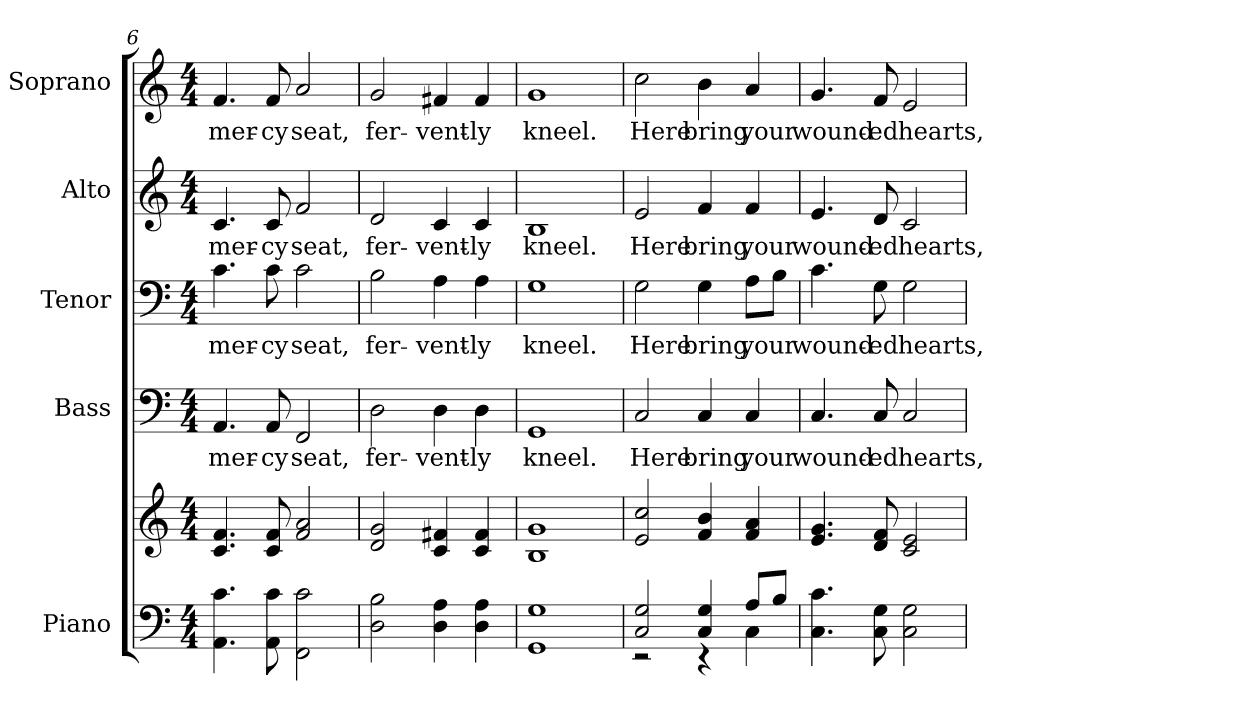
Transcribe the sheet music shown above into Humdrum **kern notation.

**kern	**kern	**kern	**text	**kern	**text	**kern	**text	**kern	**text
*part5	*part5	*part4	*part4	*part3	*part3	*part2	*part2	*part1	*part1
*staff6	*staff5	*staff4	*staff4	*staff3	*staff3	*staff2	*staff2	*staff1	*staff1
*I"Piano	*	*I"Bass	*	*I"Tenor	*	*I"Alto	*	*I"Soprano	*
*I'Pno.	*	*I'B.	*	*I'T.	*	*I'A.	*	*I'S.	*
*clefF4	*clefG2	*clefF4	*	*clefF4	*	*clefG2	*	*clefG2	*
*k[]	*k[]	*k[]	*	*k[]	*	*k[]	*	*k[]	*
*C:	*C:	*C:	*	*C:	*	*C:	*	*C:	*
*M4/4	*M4/4	*M4/4	*	*M4/4	*	*M4/4	*	*M4/4	*
=6	=6	=6	=6	=6	=6	=6	=6	=6	=6
!	!	!	!LO:LY:b:color=#000000	!	!	!	!	!	!
!	!	!	!	!	!LO:LY:b:color=#000000	!	!	!	!
!	!	!	!	!	!	!	!LO:LY:b:color=#000000	!	!
!	!	!	!	!	!	!	!	!	!LO:LY:b:color=#000000
4.AAi\ 4.ci	4.ci/ 4.fi	4.AAi/	mer-	4.ci\	mer-	4.ci/	mer-	4.fi/	mer-
!	!	!	!LO:LY:b:color=#000000	!	!	!	!	!	!
!	!	!	!	!	!LO:LY:b:color=#000000	!	!	!	!
!	!	!	!	!	!	!	!LO:LY:b:color=#000000	!	!
!	!	!	!	!	!	!	!	!	!LO:LY:b:color=#000000
8AAi\ 8ci	8ci/ 8fi	8AAi/	-cy	8ci\	-cy	8ci/	-cy	8fi/	-cy
!	!	!	!LO:LY:b:color=#000000	!	!	!	!	!	!
!	!	!	!	!	!LO:LY:b:color=#000000	!	!	!	!
!	!	!	!	!	!	!	!LO:LY:b:color=#000000	!	!
!	!	!	!	!	!	!	!	!	!LO:LY:b:color=#000000
2FFi\ 2ci	2fi/ 2ai	2FFi/	seat,	2ci\	seat,	2fi/	seat,	2ai/	seat,
!!LO:PB:g=z
=7	=7	=7	=7	=7	=7	=7	=7	=7	=7
!	!	!	!LO:LY:b:color=#000000	!	!	!	!	!	!
!	!	!	!	!	!LO:LY:b:color=#000000	!	!	!	!
!	!	!	!	!	!	!	!LO:LY:b:color=#000000	!	!
!	!	!	!	!	!	!	!	!	!LO:LY:b:color=#000000
2Di\ 2Bi	2di/ 2gi	2Di\	fer-	2Bi\	fer-	2di/	fer-	2gi/	fer-
!	!	!	!LO:LY:b:color=#000000	!	!	!	!	!	!
!	!	!	!	!	!LO:LY:b:color=#000000	!	!	!	!
!	!	!	!	!	!	!	!LO:LY:b:color=#000000	!	!
!	!	!	!	!	!	!	!	!	!LO:LY:b:color=#000000
4Di\ 4Ai	4ci/ 4f#Xi	4Di\	-vent-	4Ai\	-vent-	4ci/	-vent-	4f#Xi/	-vent-
!	!	!	!LO:LY:b:color=#000000	!	!	!	!	!	!
!	!	!	!	!	!LO:LY:b:color=#000000	!	!	!	!
!	!	!	!	!	!	!	!LO:LY:b:color=#000000	!	!
!	!	!	!	!	!	!	!	!	!LO:LY:b:color=#000000
4Di\ 4Ai	4ci/ 4f#i	4Di\	-ly	4Ai\	-ly	4ci/	-ly	4f#i/	-ly
=8	=8	=8	=8	=8	=8	=8	=8	=8	=8
!	!	!	!LO:LY:b:color=#000000	!	!	!	!	!	!
!	!	!	!	!	!LO:LY:b:color=#000000	!	!	!	!
!	!	!	!	!	!	!	!LO:LY:b:color=#000000	!	!
!	!	!	!	!	!	!	!	!	!LO:LY:b:color=#000000
1GGi 1Gi	1Bi 1gi	1GGi	kneel.	1Gi	kneel.	1Bi	kneel.	1gi	kneel.
=9	=9	=9	=9	=9	=9	=9	=9	=9	=9
*^	*	*	*	*	*	*	*	*	*
!	!	!	!	!LO:LY:b:color=#000000	!	!	!	!	!	!
!	!	!	!	!	!	!LO:LY:b:color=#000000	!	!	!	!
!	!	!	!	!	!	!	!	!LO:LY:b:color=#000000	!	!
!	!	!	!	!	!	!	!	!	!	!LO:LY:b:color=#000000
2Ci/ 2Gi	2r	2ei/ 2cci	2Ci/	Here	2Gi\	Here	2ei/	Here	2cci\	Here
!	!	!	!	!LO:LY:b:color=#000000	!	!	!	!	!	!
!	!	!	!	!	!	!LO:LY:b:color=#000000	!	!	!	!
!	!	!	!	!	!	!	!	!LO:LY:b:color=#000000	!	!
!	!	!	!	!	!	!	!	!	!	!LO:LY:b:color=#000000
4Ci/ 4Gi	4r	4fi/ 4bi	4Ci/	bring	4Gi\	bring	4fi/	bring	4bi\	bring
!	!	!	!	!LO:LY:b:color=#000000	!	!	!	!	!	!
!	!	!	!	!	!	!LO:LY:b:color=#000000	!	!	!	!
!	!	!	!	!	!	!	!	!LO:LY:b:color=#000000	!	!
!	!	!	!	!	!	!	!	!	!	!LO:LY:b:color=#000000
8Ai/L	4Ci\	4fi/ 4ai	4Ci/	your	8Ai\L	your	4fi/	your	4ai/	your
8Bi/J	.	.	.	.	8Bi\J	.	.	.	.	.
*v	*v	*	*	*	*	*	*	*	*	*
!!LO:PB:g=z
=10	=10	=10	=10	=10	=10	=10	=10	=10	=10
!	!	!	!LO:LY:b:color=#000000	!	!	!	!	!	!
!	!	!	!	!	!LO:LY:b:color=#000000	!	!	!	!
!	!	!	!	!	!	!	!LO:LY:b:color=#000000	!	!
!	!	!	!	!	!	!	!	!	!LO:LY:b:color=#000000
4.Ci\ 4.ci	4.ei/ 4.gi	4.Ci/	wound-	4.ci\	wound-	4.ei/	wound-	4.gi/	wound-
!	!	!	!LO:LY:b:color=#000000	!	!	!	!	!	!
!	!	!	!	!	!LO:LY:b:color=#000000	!	!	!	!
!	!	!	!	!	!	!	!LO:LY:b:color=#000000	!	!
!	!	!	!	!	!	!	!	!	!LO:LY:b:color=#000000
8Ci\ 8Gi	8di/ 8fi	8Ci/	-ed	8Gi\	-ed	8di/	-ed	8fi/	-ed
!	!	!	!LO:LY:b:color=#000000	!	!	!	!	!	!
!	!	!	!	!	!LO:LY:b:color=#000000	!	!	!	!
!	!	!	!	!	!	!	!LO:LY:b:color=#000000	!	!
!	!	!	!	!	!	!	!	!	!LO:LY:b:color=#000000
2Ci\ 2Gi	2ci/ 2ei	2Ci/	hearts,	2Gi\	hearts,	2ci/	hearts,	2ei/	hearts,
=	=	=	=	=	=	=	=	=	=
*-	*-	*-	*-	*-	*-	*-	*-	*-	*-
